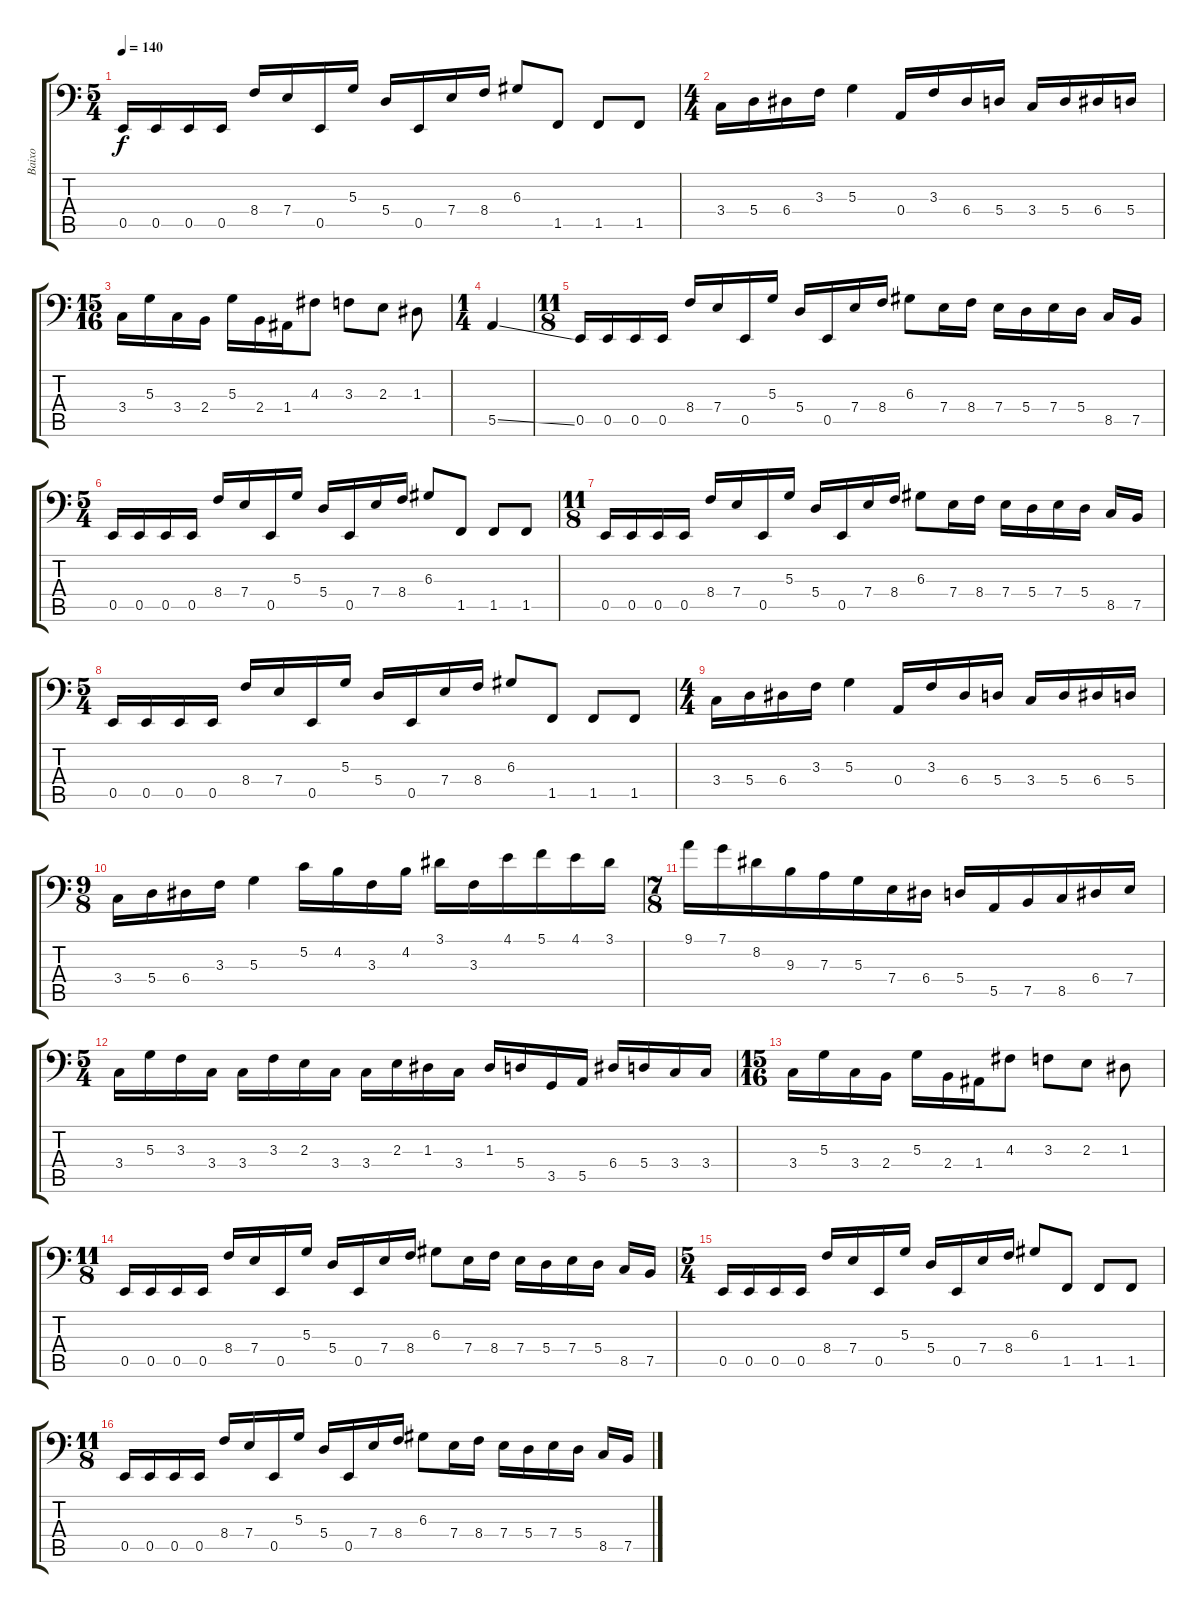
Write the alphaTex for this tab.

\track ("Baixo" "Baixo") {instrument electricbassfinger}
\staff {score tabs}
\tuning (C3 G2 D2 A1 E1 B0) {hide}
\ts (5 4)
\tempo 140
\clef f4
\ks c
0.5.16{dy f} 0.5.16 0.5.16 0.5.16 8.4.16 7.4.16 0.5.16 5.3.16 5.4.16 0.5.16 7.4.16 8.4.16 6.3.8 1.5.8 1.5.8 1.5.8 |
\ts (4 4)
3.4.16 5.4.16 6.4.16 3.3.16 5.3.4 0.4.16 3.3.16 6.4.16 5.4.16 3.4.16 5.4.16 6.4.16 5.4.16 |
\ts (15 16)
3.4.16 5.3.16 3.4.16 2.4.16 5.3.16 2.4.16 1.4.16 4.3.8 3.3.8 2.3.8 1.3.8 |
\ts (1 4)
5.5{ss}.4{instrument slapbass1} |
\ts (11 8)
0.5.16{instrument electricbassfinger} 0.5.16 0.5.16 0.5.16 8.4.16 7.4.16 0.5.16 5.3.16 5.4.16 0.5.16 7.4.16 8.4.16 6.3.8 7.4.16 8.4.16 7.4.16 5.4.16 7.4.16 5.4.16 8.5.16 7.5.16 |
\ts (5 4)
0.5.16 0.5.16 0.5.16 0.5.16 8.4.16 7.4.16 0.5.16 5.3.16 5.4.16 0.5.16 7.4.16 8.4.16 6.3.8 1.5.8{instrument slapbass1} 1.5.8 1.5.8 |
\ts (11 8)
0.5.16{instrument electricbassfinger} 0.5.16 0.5.16 0.5.16 8.4.16 7.4.16 0.5.16 5.3.16 5.4.16 0.5.16 7.4.16 8.4.16 6.3.8 7.4.16 8.4.16 7.4.16 5.4.16 7.4.16 5.4.16 8.5.16 7.5.16 |
\ts (5 4)
0.5.16 0.5.16 0.5.16 0.5.16 8.4.16 7.4.16 0.5.16 5.3.16 5.4.16 0.5.16 7.4.16 8.4.16 6.3.8 1.5.8{instrument slapbass1} 1.5.8 1.5.8 |
\ts (4 4)
3.4.16{instrument electricbassfinger} 5.4.16 6.4.16 3.3.16 5.3.4 0.4.16 3.3.16 6.4.16 5.4.16 3.4.16 5.4.16 6.4.16 5.4.16 |
\ts (9 8)
3.4.16 5.4.16 6.4.16 3.3.16 5.3.4 5.2.16 4.2.16 3.3.16 4.2.16 3.1.16 3.3.16 4.1.16 5.1.16 4.1.16 3.1.16 |
\ts (7 8)
9.1.16 7.1.16 8.2.16 9.3.16 7.3.16 5.3.16 7.4.16 6.4.16 5.4.16 5.5.16 7.5.16 8.5.16 6.4.16 7.4.16 |
\ts (5 4)
3.4.16 5.3.16 3.3.16 3.4.16 3.4.16 3.3.16 2.3.16 3.4.16 3.4.16 2.3.16 1.3.16 3.4.16 1.3.16 5.4.16 3.5.16 5.5.16 6.4.16 5.4.16 3.4.16 3.4.16 |
\ts (15 16)
3.4.16 5.3.16 3.4.16 2.4.16 5.3.16 2.4.16 1.4.16 4.3.8 3.3.8 2.3.8 1.3.8 |
\ts (11 8)
0.5.16{instrument electricbassfinger} 0.5.16 0.5.16 0.5.16 8.4.16 7.4.16 0.5.16 5.3.16 5.4.16 0.5.16 7.4.16 8.4.16 6.3.8 7.4.16 8.4.16 7.4.16 5.4.16 7.4.16 5.4.16 8.5.16 7.5.16 |
\ts (5 4)
0.5.16 0.5.16 0.5.16 0.5.16 8.4.16 7.4.16 0.5.16 5.3.16 5.4.16 0.5.16 7.4.16 8.4.16 6.3.8 1.5.8{instrument slapbass1} 1.5.8 1.5.8 |
\ts (11 8)
0.5.16{instrument electricbassfinger} 0.5.16 0.5.16 0.5.16 8.4.16 7.4.16 0.5.16 5.3.16 5.4.16 0.5.16 7.4.16 8.4.16 6.3.8 7.4.16 8.4.16 7.4.16 5.4.16 7.4.16 5.4.16 8.5.16 7.5.16
